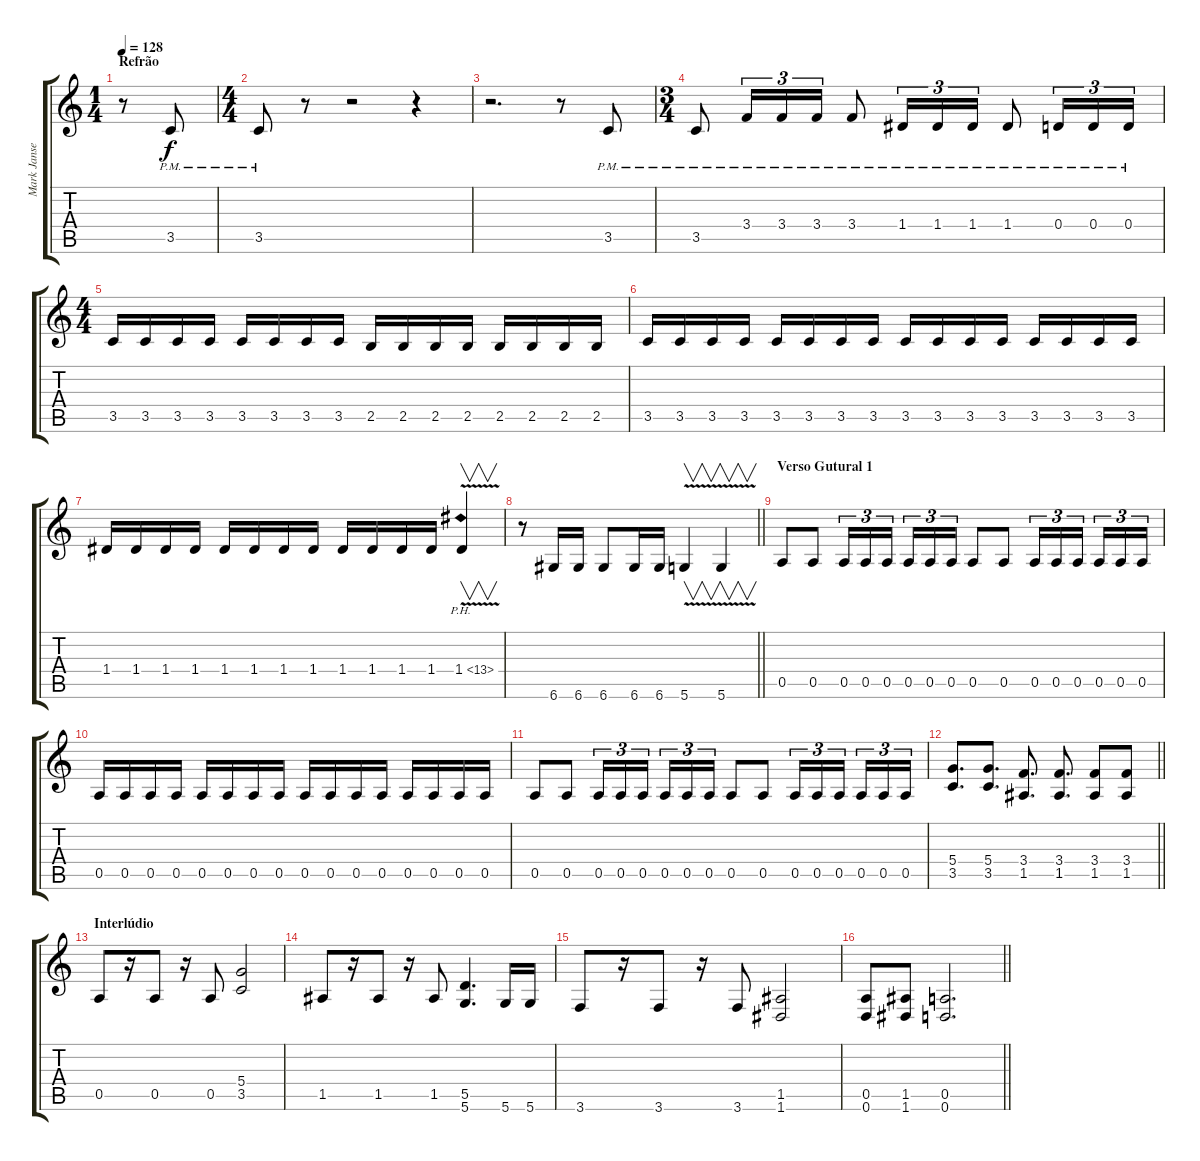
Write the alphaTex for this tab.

\track ("Mark Jansen" "Mark Janse") {instrument distortionguitar}
\staff {score tabs}
\tuning (E4 B3 G3 D3 A2 D2) {hide}
\ts (1 4)
\section ("" "Refrão")
\tempo 128
\clef g2
\ks c
r.8{dy f instrument distortionguitar} 3.5{pm}.8 |
\ts (4 4)
3.5{pm}.8 r.8 r.2 r.4 |
r.2{d} r.8 3.5{pm}.8 |
\ts (3 4)
3.5{pm}.8 3.4{pm}.16{tu (3 2)} 3.4{pm}.16{tu (3 2)} 3.4{pm}.16{tu (3 2)} 3.4{pm}.8 1.4{pm}.16{tu (3 2)} 1.4{pm}.16{tu (3 2)} 1.4{pm}.16{tu (3 2)} 1.4{pm}.8 0.4{pm}.16{tu (3 2)} 0.4{pm}.16{tu (3 2)} 0.4{pm}.16{tu (3 2)} |
\ts (4 4)
3.5.16 3.5.16 3.5.16 3.5.16 3.5.16 3.5.16 3.5.16 3.5.16 2.5.16 2.5.16 2.5.16 2.5.16 2.5.16 2.5.16 2.5.16 2.5.16 |
3.5.16 3.5.16 3.5.16 3.5.16 3.5.16 3.5.16 3.5.16 3.5.16 3.5.16 3.5.16 3.5.16 3.5.16 3.5.16 3.5.16 3.5.16 3.5.16 |
1.4.16 1.4.16 1.4.16 1.4.16 1.4.16 1.4.16 1.4.16 1.4.16 1.4.16 1.4.16 1.4.16 1.4.16 1.4{ph 12 v}.4{v} |
\barLineRight lightlight
r.8 6.6.16 6.6.16 6.6.8 6.6.16 6.6.16 5.6{v}.4{v} 5.6{v}.4{v} |
\section ("" "Verso Gutural 1")
0.5.8 0.5.8 0.5.16{tu (3 2)} 0.5.16{tu (3 2)} 0.5.16{tu (3 2) beam splitsecondary} 0.5.16{tu (3 2)} 0.5.16{tu (3 2)} 0.5.16{tu (3 2)} 0.5.8 0.5.8 0.5.16{tu (3 2)} 0.5.16{tu (3 2)} 0.5.16{tu (3 2) beam splitsecondary} 0.5.16{tu (3 2)} 0.5.16{tu (3 2)} 0.5.16{tu (3 2)} |
0.5.16 0.5.16 0.5.16 0.5.16 0.5.16 0.5.16 0.5.16 0.5.16 0.5.16 0.5.16 0.5.16 0.5.16 0.5.16 0.5.16 0.5.16 0.5.16 |
0.5.8 0.5.8 0.5.16{tu (3 2)} 0.5.16{tu (3 2)} 0.5.16{tu (3 2) beam splitsecondary} 0.5.16{tu (3 2)} 0.5.16{tu (3 2)} 0.5.16{tu (3 2)} 0.5.8 0.5.8 0.5.16{tu (3 2)} 0.5.16{tu (3 2)} 0.5.16{tu (3 2) beam splitsecondary} 0.5.16{tu (3 2)} 0.5.16{tu (3 2)} 0.5.16{tu (3 2)} |
\barLineRight lightlight
(5.4 3.5).8{d} (5.4 3.5).8{d} (3.4 1.5).8{d} (3.4 1.5).8{d} (3.4 1.5).8 (3.4 1.5).8 |
\section ("" "Interlúdio")
0.5.8 r.16 0.5.8 r.16 0.5.8 (5.4 3.5).2 |
1.5.8 r.16 1.5.8 r.16 1.5.8 (5.5 5.6).4{d} 5.6.16 5.6.16 |
3.6.8 r.16 3.6.8 r.16 3.6.8 (1.5 1.6).2 |
\barLineRight lightlight
(0.5 0.6).8 (1.5 1.6).8 (0.5 0.6).2{d}
